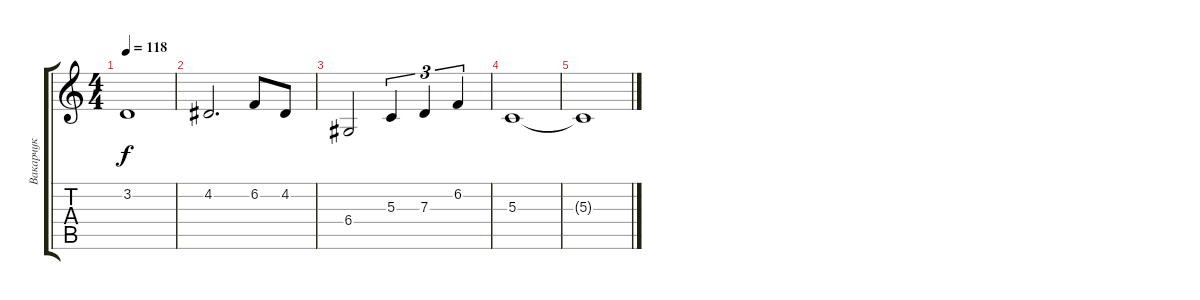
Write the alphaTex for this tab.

\track ("Вакарчук" "Вакарчук") {instrument tenorsax}
\staff {score tabs}
\tuning (E4 B3 G3 D3 A2 E2) {hide}
\ts (4 4)
\tempo 118
\clef g2
\ks c
3.2.1{dy f} |
4.2.2{d} 6.2.8 4.2.8 |
6.4.2 5.3.4{tu (3 2)} 7.3.4{tu (3 2)} 6.2.4{tu (3 2)} |
5.3.1 |
5.3{t}.1
